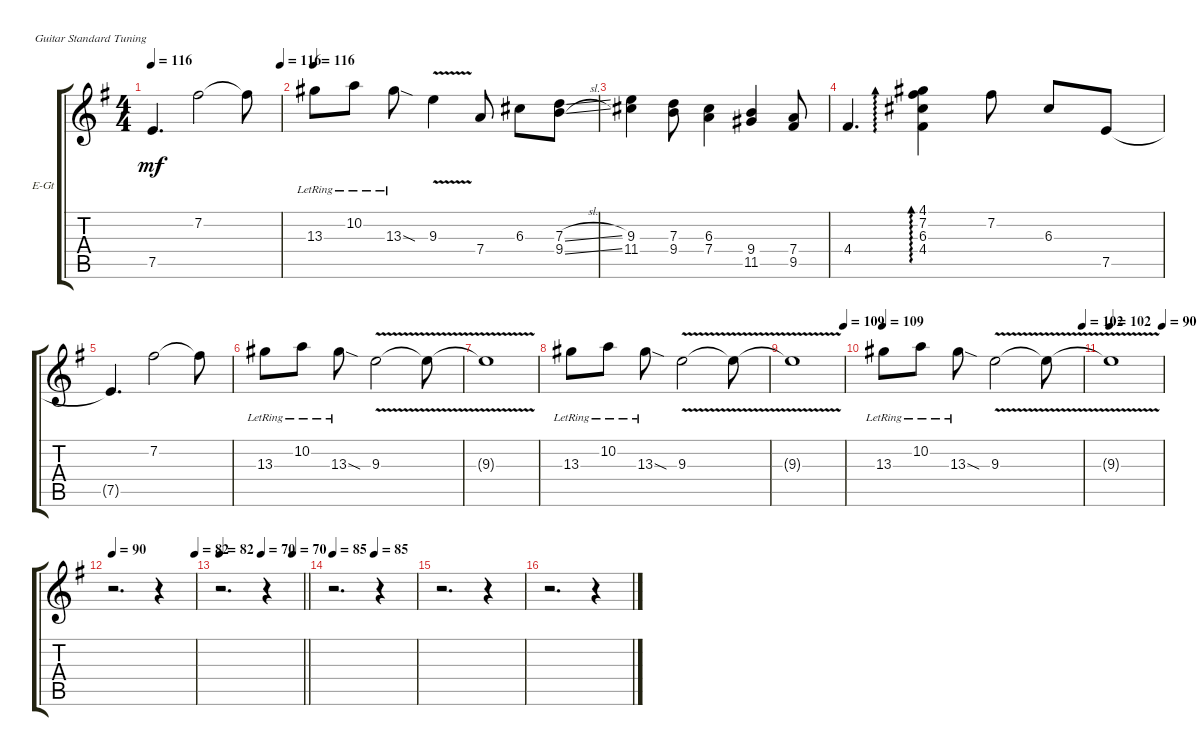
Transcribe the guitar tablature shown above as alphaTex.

\bracketExtendMode groupsimilarinstruments
\firstSystemTrackNameOrientation horizontal
\otherSystemsTrackNameOrientation horizontal
\track ("Gtr. III - Paul Masvidal (Clean Tone)" "E-Gt") {instrument electricguitarjazz}
\staff {score tabs}
\tuning (E4 B3 G3 D3 A2 E2)
\ts (4 4)
\tempo 116
\tempo (116 1)
\clef g2
\ks g
7.5{t}.4{d dy mf} 7.2.2 7.2{t}.8 |
\tempo 116
13.3{lr}.8 10.2{lr}.8 13.3{sod lr}.8 9.3{v}.4 7.4.8 6.3.8 (7.3{sl} 9.4{sl}).8 |
(9.3 11.4).4 (7.3 9.4).8 (6.3 7.4).4 (9.4 11.5).4 (7.4 9.5).8 |
4.4.4{d} (4.1 7.2 6.3 4.4).4{ad 60} 7.2.8 6.3.8 7.5.8 |
7.5{t}.4{d} 7.2.2 7.2{t}.8 |
13.3{lr}.8 10.2{lr}.8 13.3{sod lr}.8 9.3{v}.2 9.3{v t}.8 |
9.3{t}.1 |
13.3{lr}.8 10.2{lr}.8 13.3{sod lr}.8 9.3{v}.2 9.3{v t}.8 |
\tempo (109 1)
9.3{t}.1 |
\tempo 109
\tempo (102 1)
13.3{lr}.8 10.2{lr}.8 13.3{sod lr}.8 9.3{v}.2 9.3{v t}.8 |
\tempo 102
\tempo (90 1)
9.3{t}.1 |
\tempo 90
\tempo (82 1)
r.2{d} r.4 |
\tempo 82
\tempo (70 0.5)
\tempo (70 0.875)
\barLineRight lightlight
r.2{d} r.4 |
\tempo 85
\tempo (85 0.5)
r.2{d} r.4 |
r.2{d} r.4 |
r.2{d} r.4
